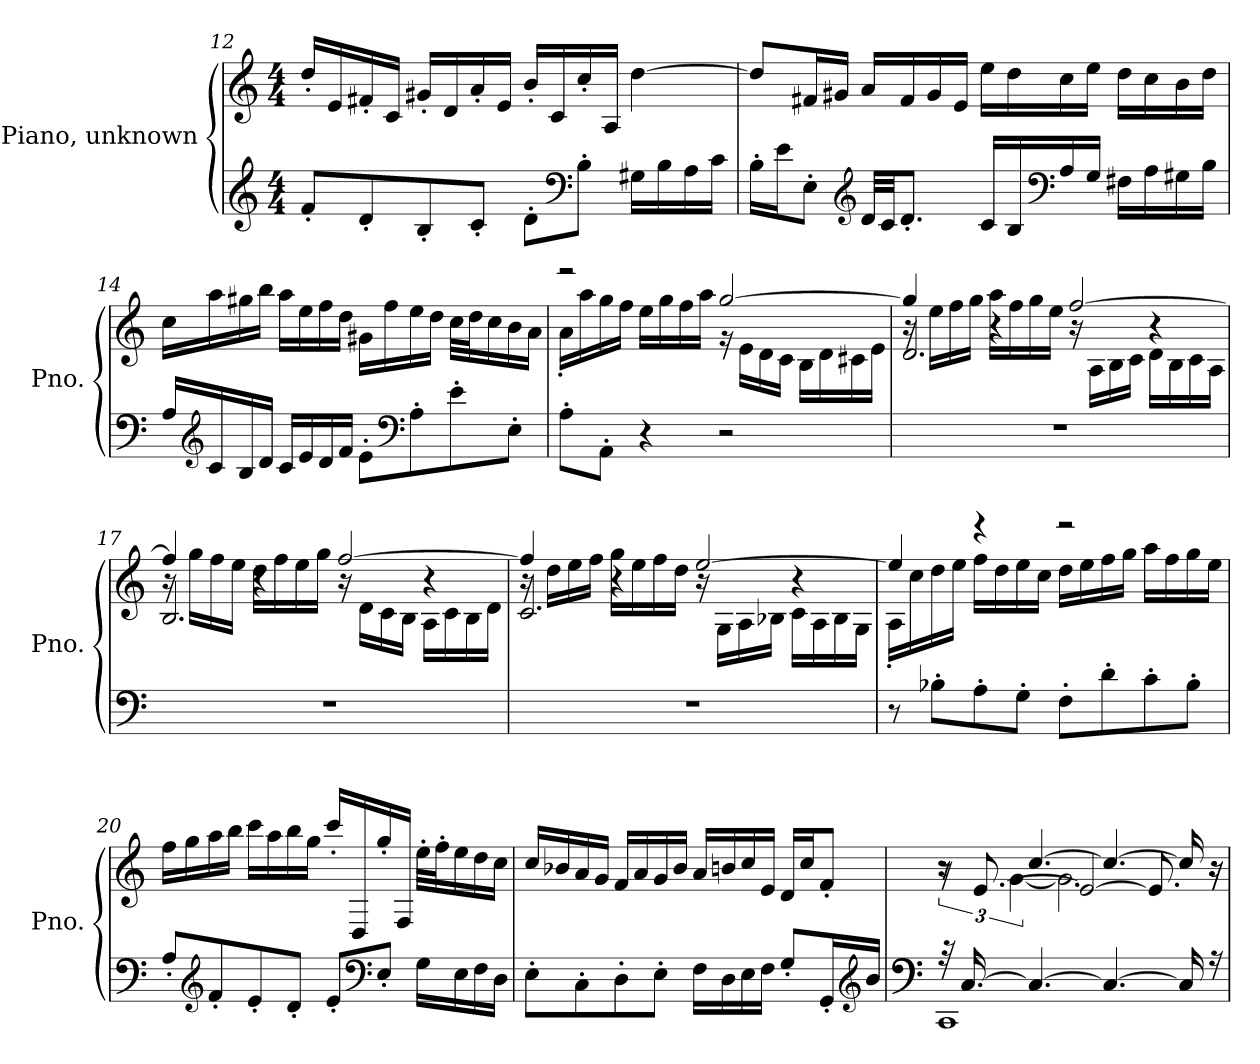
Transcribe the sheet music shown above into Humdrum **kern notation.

**kern	**kern
*part1	*part1
*staff2	*staff1
*I"Piano, unknown	*
*I'Pno.	*
*clefG2	*clefG2
*k[]	*k[]
*M4/4	*M4/4
=12	=12
8f'/L	16dd'/LL
.	16e/
8d'/	16f#X'/
.	16c/JJ
8B'/	16g#X'/LL
.	16d/
8c'/J	16a'/
.	16e/JJ
8d'\L	16b'/LL
.	16c/
*clefF4	*
8B'\J	16cc'/
.	16A/JJ
16G#X\LL	[4dd\
16B\	.
16A\	.
16c\JJ	.
!!LO:PB:g=z
=13	=13
16B'\LL	8dd/L]
16e\J	.
8E'\J	16f#X/L
.	16g#X/JJ
*clefG2	*
32d/LLL	16a/LL
32c/JJ	.
8.d'/J	16f#/
.	16g#/
.	16e/JJ
16c/LL	16ee\LL
16B/	16dd\
*clefF4	*
16A/	16cc\
16G/JJ	16ee\JJ
16F#X\LL	16dd\LL
16A\	16cc\
16G#X\	16b\
16B\JJ	16dd\JJ
=14	=14
16A/LL	16cc\LL
*clefG2	*
16c/	16aa\
16B/	16gg#X\
16d/JJ	16bb\JJ
16c/LL	16aa\LL
16e/	16ee\
16d/	16ff\
16f/JJ	16dd\JJ
8e'\L	16g#X\LL
.	16ff\
*clefF4	*
8A'\	16ee\
.	16dd\JJ
8e'\	32cc\LLL
.	32dd\J
.	16cc\
8E'\J	16b\
.	16a\JJ
!!LO:LB:g=z
=15	=15
*	*^
8A'\L	2r	16a'\LL
.	.	16aa\
8AA'\J	.	16gg\
.	.	16ff\JJ
4r	.	16ee\LL
.	.	16gg\
.	.	16ff\
.	.	16aa\JJ
2r	[2gg/	16r
.	.	16e\LL
.	.	16d\
.	.	16c\JJ
.	.	16B\LL
.	.	16d\
.	.	16c#X\
.	.	16e\JJ
=16	=16	=16
*	*	*^
1r	4gg/]	16r	2.d/
.	.	16ee\LL	.
.	.	16ff\	.
.	.	16gg\JJ	.
.	4r	16aa\LL	.
.	.	16ff\	.
.	.	16gg\	.
.	.	16ee\JJ	.
.	[2ff/	16r	.
.	.	16A\LL	.
.	.	16B\	.
.	.	16c\JJ	.
.	.	16d\LL	4r
.	.	16B\	.
.	.	16c\	.
.	.	16A\JJ	.
!!LO:LB:g=z	!!	!!
=17	=17	=17	=17
1r	4ff/]	16r	2.B/
.	.	16gg\LL	.
.	.	16ff\	.
.	.	16ee\JJ	.
.	4r	16dd\LL	.
.	.	16ff\	.
.	.	16ee\	.
.	.	16gg\JJ	.
.	[2ff/	16r	.
.	.	16d\LL	.
.	.	16c\	.
.	.	16B\JJ	.
.	.	16A\LL	4r
.	.	16c\	.
.	.	16B\	.
.	.	16d\JJ	.
=18	=18	=18	=18
1r	4ff/]	16r	2.c/
.	.	16dd\LL	.
.	.	16ee\	.
.	.	16ff\JJ	.
.	4r	16gg\LL	.
.	.	16ee\	.
.	.	16ff\	.
.	.	16dd\JJ	.
.	[2ee/	16r	.
.	.	16G\LL	.
.	.	16A\	.
.	.	16B-X\JJ	.
.	.	16c\LL	4r
.	.	16A\	.
.	.	16B-\	.
.	.	16G\JJ	.
*	*	*v	*v
!!LO:LB:g=z
=19	=19	=19
8r	4ee/]	16A'\LL
.	.	16cc\
8B-X'\L	.	16dd\
.	.	16ee\JJ
8A'\	4r	16ff\LL
.	.	16dd\
8G'\J	.	16ee\
.	.	16cc\JJ
8F'\L	2r	16dd\LL
.	.	16ee\
8d'\	.	16ff\
.	.	16gg\JJ
8c'\	.	16aa\LL
.	.	16ff\
8B-'\J	.	16gg\
.	.	16ee\JJ
*	*v	*v
=20	=20
8A'/L	16ff\LL
.	16gg\
*clefG2	*
8f'/	16aa\
.	16bb\JJ
8e'/	16ccc\LL
.	16aa\
8d'/J	16bb\
.	16gg\JJ
8e'/L	16ccc'/LL
.	16D/
*clefF4	*
8E'/J	16gg'/
.	16F/JJ
16G\LL	32ee'\LLL
.	32ff'\J
16E\	16ee\
16F\	16dd\
16D\JJ	16cc\JJ
!!LO:LB:g=z
=21	=21
8E'\L	16cc/LL
.	16b-X/
8C'\	16a/
.	16g/JJ
8D'\	16f/LL
.	16a/
8E'\J	16g/
.	16b-/JJ
16F\LL	16a/LL
16D\	16bn/
16E\	16cc/
16F\JJ	16e/JJ
8G'/L	16d/LL
.	16cc/J
16GG'/L	8f'/J
*clefG2	*
16b/JJ	.
=22	=22
*clefF4	*
*^	*^
*	*	*	*^
32r	1CC	8r	12r	16r
[16.C/	.	.	.	.
.	.	.	.	[8.e/
.	.	.	[6g\	.
4.C/_	.	[4.cc/	.	.
.	.	.	2.g\]	2e/_
4.C/_	.	4.cc/_	.	.
.	.	.	.	8.e/]
16C/]	.	16cc/]	.	.
16r	.	16r	.	16r
*v	*v	*	*	*
*	*v	*v	*v
=	=
*-	*-
